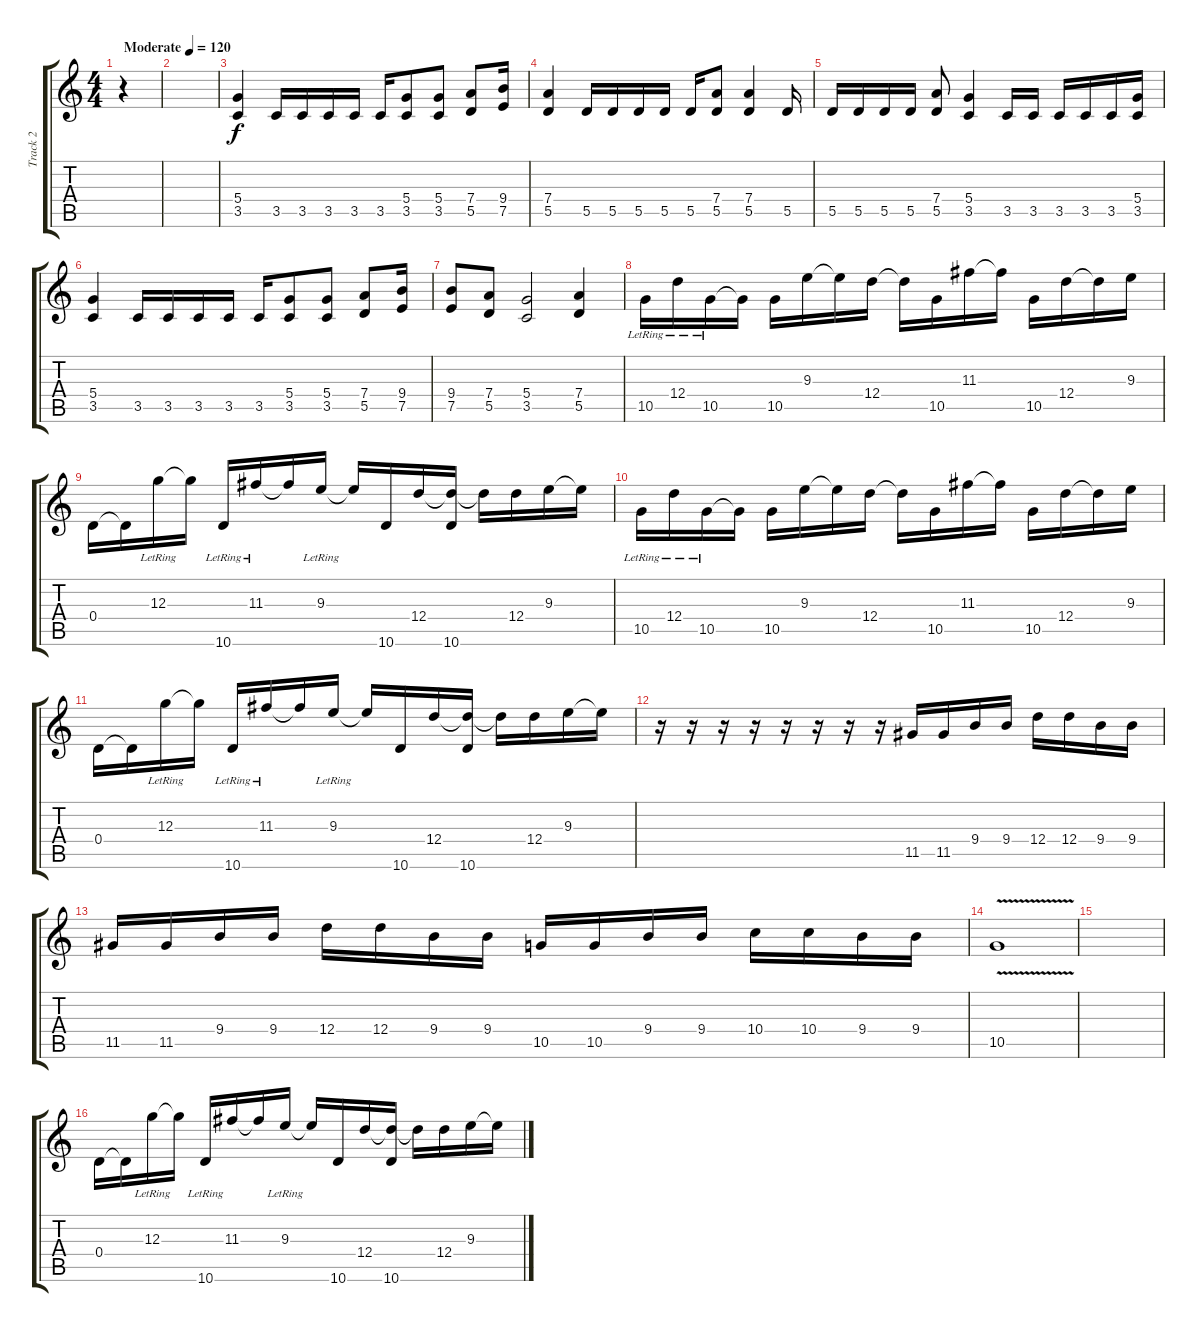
\track ("Track 2" "Track 2") {instrument distortionguitar}
\staff {score tabs}
\tuning (E4 B3 G3 D3 A2 E2) {hide}
\ts (4 4)
\tempo (120 "Moderate")
\clef g2
\ks aminor
r.4{dy f instrument distortionguitar} |
|
(5.4 3.5).4 3.5.16 3.5.16 3.5.16 3.5.16 3.5.16 (5.4 3.5).8 (5.4 3.5).8 (7.4 5.5).8 (9.4 7.5).16 |
(7.4 5.5).4 5.5.16 5.5.16 5.5.16 5.5.16 5.5.16 (7.4 5.5).8 (7.4 5.5).4 5.5.16 |
5.5.16 5.5.16 5.5.16 5.5.16 (7.4 5.5).8 (5.4 3.5).4 3.5.16 3.5.16 3.5.16 3.5.16 3.5.16 (5.4 3.5).16 |
(5.4 3.5).4 3.5.16 3.5.16 3.5.16 3.5.16 3.5.16 (5.4 3.5).8 (5.4 3.5).8 (7.4 5.5).8 (9.4 7.5).16 |
(9.4 7.5).8 (7.4 5.5).8 (5.4 3.5).2 (7.4 5.5).4 |
10.5{lr}.16 12.4{lr}.16 10.5{lr}.16 10.5{t}.16 10.5.16 9.3.16 9.3{t}.16 12.4.16 12.4{t}.16 10.5.16 11.3.16 11.3{t}.16 10.5.16 12.4.16 12.4{t}.16 9.3.16 |
0.4.16 0.4{t}.16 12.3{lr}.16 12.3{t}.16 10.6{lr}.16 11.3{lr}.16 11.3{t}.16 9.3{lr}.16 9.3{t}.16 10.6.16 12.4.16 (12.4{t} 10.6).16 12.4{t}.16 12.4.16 9.3.16 9.3{t}.16 |
10.5{lr}.16 12.4{lr}.16 10.5{lr}.16 10.5{t}.16 10.5.16 9.3.16 9.3{t}.16 12.4.16 12.4{t}.16 10.5.16 11.3.16 11.3{t}.16 10.5.16 12.4.16 12.4{t}.16 9.3.16 |
0.4.16 0.4{t}.16 12.3{lr}.16 12.3{t}.16 10.6{lr}.16 11.3{lr}.16 11.3{t}.16 9.3{lr}.16 9.3{t}.16 10.6.16 12.4.16 (12.4{t} 10.6).16 12.4{t}.16 12.4.16 9.3.16 9.3{t}.16 |
r.16 r.16 r.16 r.16 r.16 r.16 r.16 r.16 11.5.16 11.5.16 9.4.16 9.4.16 12.4.16 12.4.16 9.4.16 9.4.16 |
11.5.16 11.5.16 9.4.16 9.4.16 12.4.16 12.4.16 9.4.16 9.4.16 10.5.16 10.5.16 9.4.16 9.4.16 10.4.16 10.4.16 9.4.16 9.4.16 |
10.5{v}.1 |
|
0.4.16 0.4{t}.16 12.3{lr}.16 12.3{t}.16 10.6{lr}.16 11.3{lr}.16 11.3{t}.16 9.3{lr}.16 9.3{t}.16 10.6.16 12.4.16 (12.4{t} 10.6).16 12.4{t}.16 12.4.16 9.3.16 9.3{t}.16
